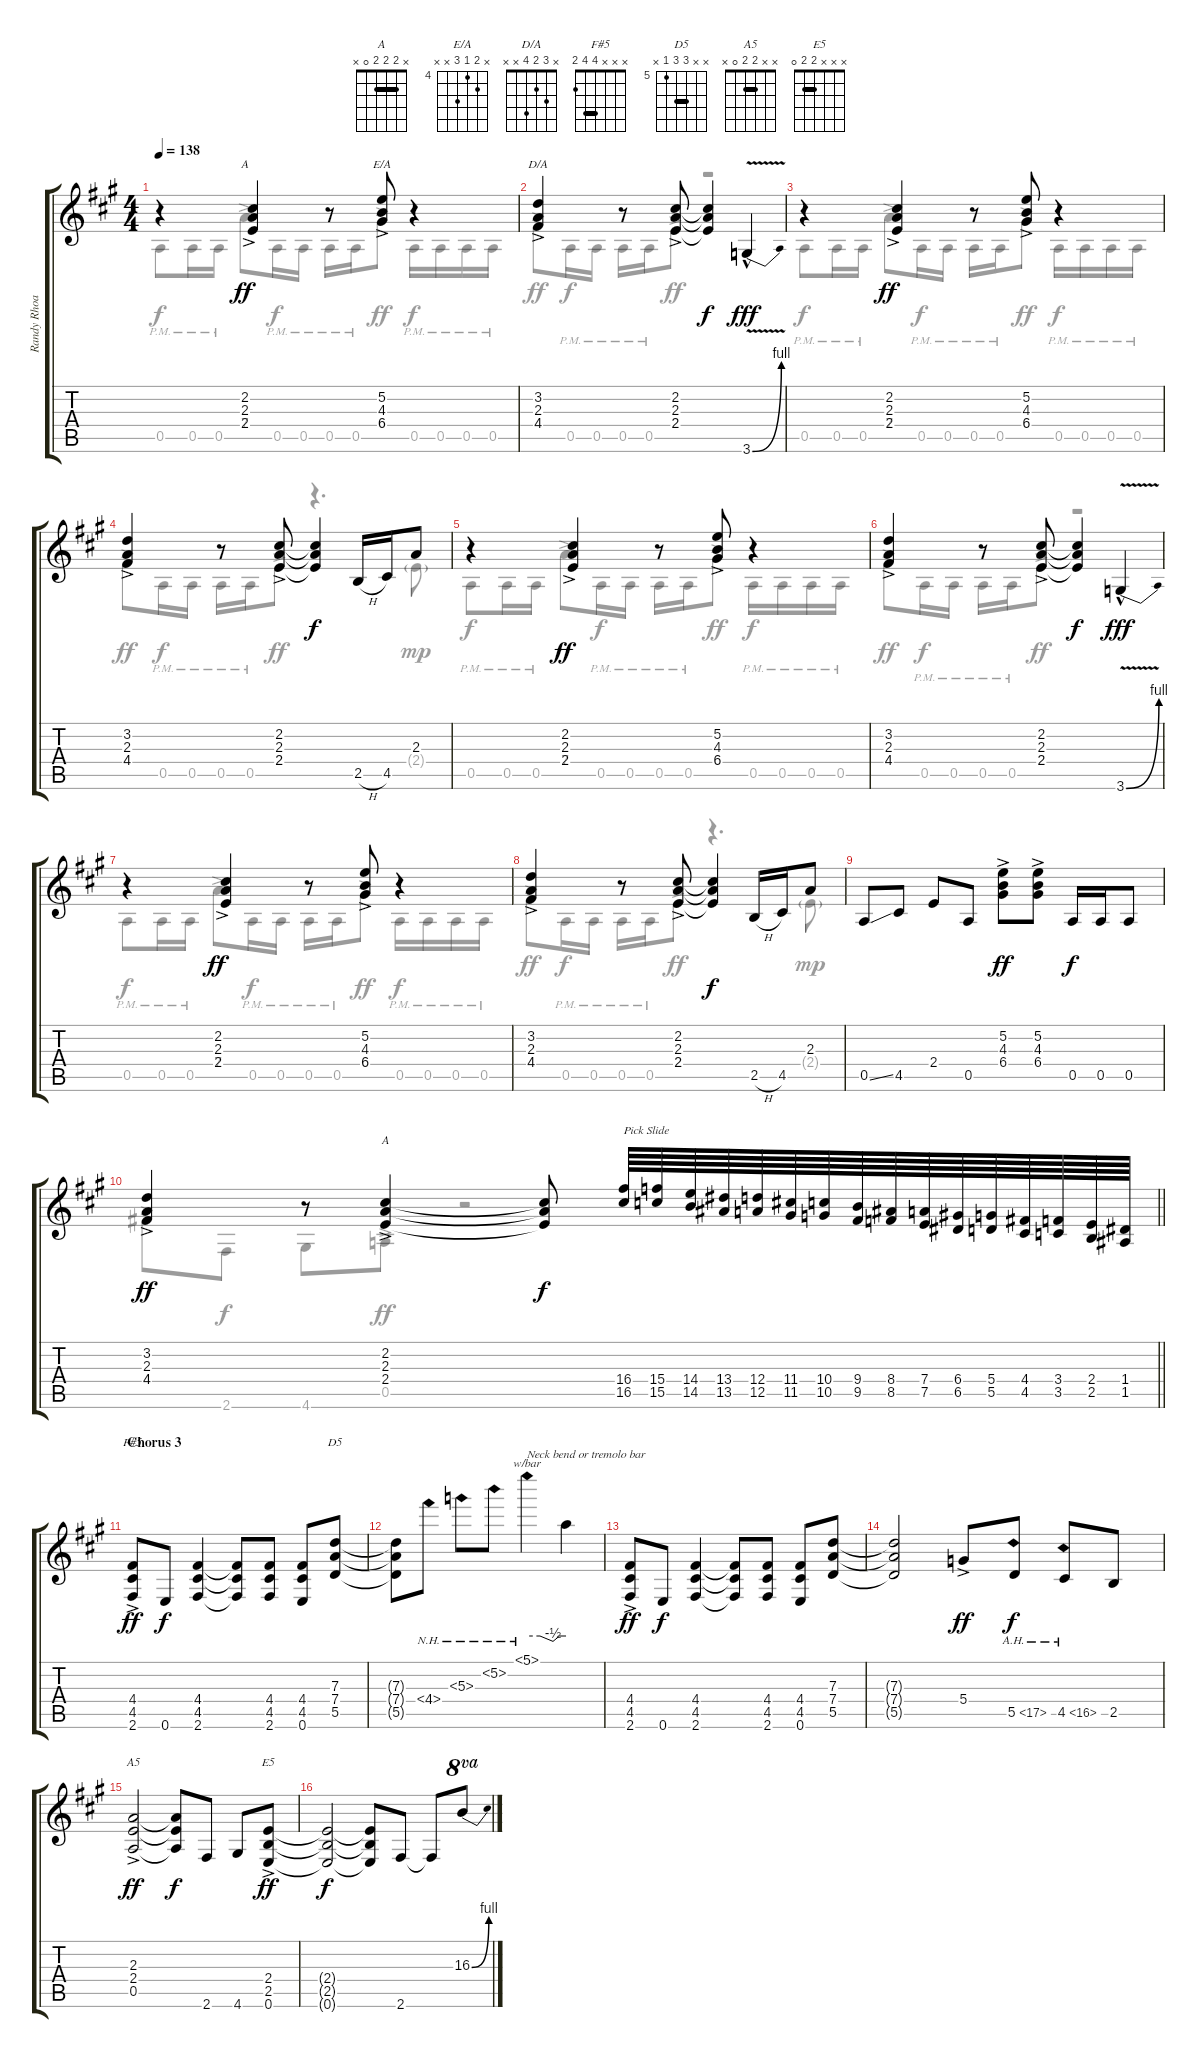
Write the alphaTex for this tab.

\track ("Randy Rhoads" "Randy Rhoa") {instrument distortionguitar}
\staff {score tabs}
\tuning (E4 B3 G3 D3 A2 E2) {hide}
\chord ("A" x 2 2 2 x x) {barre 2}
\chord ("E/A" x 5 4 6 x x) {firstfret 4}
\chord ("D/A" x 3 2 4 x x)
\chord ("A" x 2 2 2 0 x) {barre 2}
\chord ("F#5" x x x 4 4 2) {barre 4}
\chord ("D5" x x 7 7 5 x) {firstfret 5 barre 7}
\chord ("A5" x x 2 2 0 x) {barre 2}
\chord ("E5" x x x 2 2 0) {barre 2}
\voice
\ts (4 4)
\tempo 138
\clef g2
\ks a
r.4{dy f beam Up} (2.2{ac} 2.3{ac} 2.4{ac}).4{ch "A" dy ff beam Up} r.8{beam Up} (5.2{ac} 4.3{ac} 6.4{ac}).8{ch "E/A" beam Up} r.4 |
(3.2{ac} 2.3{ac} 4.4{ac}).4{ch "D/A"} r.8 (2.2{ac} 2.3{ac} 2.4{ac}).8 (2.2{t} 2.3{t} 2.4{t}).4{dy f} 3.6{be (bend 0 0 60 4) v hac}.4{dy fff} |
r.4{beam Up} (2.2{ac} 2.3{ac} 2.4{ac}).4{dy ff beam Up} r.8{beam Up} (5.2{ac} 4.3{ac} 6.4{ac}).8{beam Up} r.4 |
(3.2{ac} 2.3{ac} 4.4{ac}).4 r.8 (2.2{ac} 2.3{ac} 2.4{ac}).8 (2.2{t} 2.3{t} 2.4{t}).4{dy f} 2.5{h}.16 4.5.16 2.3.8 |
r.4{beam Up} (2.2{ac} 2.3{ac} 2.4{ac}).4{dy ff beam Up} r.8{beam Up} (5.2{ac} 4.3{ac} 6.4{ac}).8{beam Up} r.4 |
(3.2{ac} 2.3{ac} 4.4{ac}).4 r.8 (2.2{ac} 2.3{ac} 2.4{ac}).8 (2.2{t} 2.3{t} 2.4{t}).4{dy f} 3.6{be (bend 0 0 60 4) v hac}.4{dy fff} |
r.4{beam Up} (2.2{ac} 2.3{ac} 2.4{ac}).4{dy ff beam Up} r.8{beam Up} (5.2{ac} 4.3{ac} 6.4{ac}).8{beam Up} r.4 |
(3.2{ac} 2.3{ac} 4.4{ac}).4 r.8 (2.2{ac} 2.3{ac} 2.4{ac}).8 (2.2{t} 2.3{t} 2.4{t}).4{dy f} 2.5{h}.16 4.5.16 2.3.8 |
0.5{ss}.8 4.5.8 2.4.8 0.5.8 (5.2{ac} 4.3{ac} 6.4{ac}).8{dy ff} (5.2{ac} 4.3{ac} 6.4{ac}).8 0.5.16{dy f} 0.5.16 0.5.8 |
\barLineRight lightlight
(3.2{ac} 2.3{ac} 4.4{ac}).4{dy ff} r.8 (2.2{ac} 2.3{ac} 2.4{ac}).4{ch "A"} (2.2{t} 2.3{t} 2.4{t}).8{dy f} (16.4 16.5).64{txt "Pick Slide"} (15.4 15.5).64 (14.4 14.5).64 (13.4 13.5).64 (12.4 12.5).64 (11.4 11.5).64 (10.4 10.5).64 (9.4 9.5).64 (8.4 8.5).64 (7.4 7.5).64 (6.4 6.5).64 (5.4 5.5).64 (4.4 4.5).64 (3.4 3.5).64 (2.4 2.5).64 (1.4 1.5).64 |
\section ("" "Chorus 3")
(4.4{ac} 4.5{ac} 2.6{ac}).8{ch "F#5" dy ff} 0.6.8{dy f} (4.4 4.5 2.6).4 (4.4{t} 4.5{t} 2.6{t}).8 (4.4 4.5 2.6).8 (4.4 4.5 0.6).8 (7.3 7.4 5.5).8{ch "D5"} |
(7.3{t} 7.4{t} 5.5{t}).8 4.4{nh}.8 5.3{nh}.8 5.2{nh}.8 5.1{nh}.4{tbe (custom default 0 0 20 0 40 -2 50 0 60 0) txt "Neck bend or tremolo bar"} 5.1{t}.4 |
(4.4{ac} 4.5{ac} 2.6{ac}).8{dy ff} 0.6.8{dy f} (4.4 4.5 2.6).4 (4.4{t} 4.5{t} 2.6{t}).8 (4.4 4.5 2.6).8 (4.4 4.5 0.6).8 (7.3 7.4 5.5).8 |
(7.3{t} 7.4{t} 5.5{t}).2 5.4{ac}.8{dy ff} 5.5{ah 12}.8{dy f} 4.5{ah 12}.8 2.5.8 |
(2.3{ac} 2.4{ac} 0.5{ac}).2{ch "A5" dy ff} (2.3{t} 2.4{t} 0.5{t}).8{dy f} 2.6.8 4.6.8 (2.4{ac} 2.5{ac} 0.6{ac}).8{ch "E5" dy ff} |
(2.4{t} 2.5{t} 0.6{t}).2{dy f} (2.4{t} 2.5{t} 0.6{t}).8 2.6.8 2.6{t}.8 16.3{be (bend 0 0 60 4)}.8{ot 8va}
\voice
\clef g2
\ottava regular
\simile none
\ks a
0.5{pm}.8{dy f} 0.5{pm}.16 0.5{pm}.16 7.4{ac}.8{dy ff} 0.5{pm}.16{dy f} 0.5{pm}.16 0.5{pm}.16 0.5{pm}.16 6.4{ac}.8{dy ff} 0.5{pm}.16{dy f} 0.5{pm}.16 0.5{pm}.16 0.5{pm}.16 |
4.4{ac}.8{dy ff} 0.5{pm}.16{dy f} 0.5{pm}.16 0.5{pm}.16 0.5{pm}.16 2.4{ac}.8{dy ff} r.2 |
0.5{pm}.8{dy f} 0.5{pm}.16 0.5{pm}.16 7.4{ac}.8{dy ff} 0.5{pm}.16{dy f} 0.5{pm}.16 0.5{pm}.16 0.5{pm}.16 6.4{ac}.8{dy ff} 0.5{pm}.16{dy f} 0.5{pm}.16 0.5{pm}.16 0.5{pm}.16 |
4.4{ac}.8{dy ff} 0.5{pm}.16{dy f} 0.5{pm}.16 0.5{pm}.16 0.5{pm}.16 2.4{ac}.8{dy ff} r.4{d} 2.4{g}.8{dy mp} |
0.5{pm}.8{dy f} 0.5{pm}.16 0.5{pm}.16 7.4{ac}.8{dy ff} 0.5{pm}.16{dy f} 0.5{pm}.16 0.5{pm}.16 0.5{pm}.16 6.4{ac}.8{dy ff} 0.5{pm}.16{dy f} 0.5{pm}.16 0.5{pm}.16 0.5{pm}.16 |
4.4{ac}.8{dy ff} 0.5{pm}.16{dy f} 0.5{pm}.16 0.5{pm}.16 0.5{pm}.16 2.4{ac}.8{dy ff} r.2 |
0.5{pm}.8{dy f} 0.5{pm}.16 0.5{pm}.16 7.4{ac}.8{dy ff} 0.5{pm}.16{dy f} 0.5{pm}.16 0.5{pm}.16 0.5{pm}.16 6.4{ac}.8{dy ff} 0.5{pm}.16{dy f} 0.5{pm}.16 0.5{pm}.16 0.5{pm}.16 |
4.4{ac}.8{dy ff} 0.5{pm}.16{dy f} 0.5{pm}.16 0.5{pm}.16 0.5{pm}.16 2.4{ac}.8{dy ff} r.4{d} 2.4{g}.8{dy mp} |
|
\barLineRight lightlight
4.4{ac}.8{dy ff} 2.6.8{dy f} 4.6.8 0.5{ac}.8{dy ff} r.2 |
|
|
|
|
|
